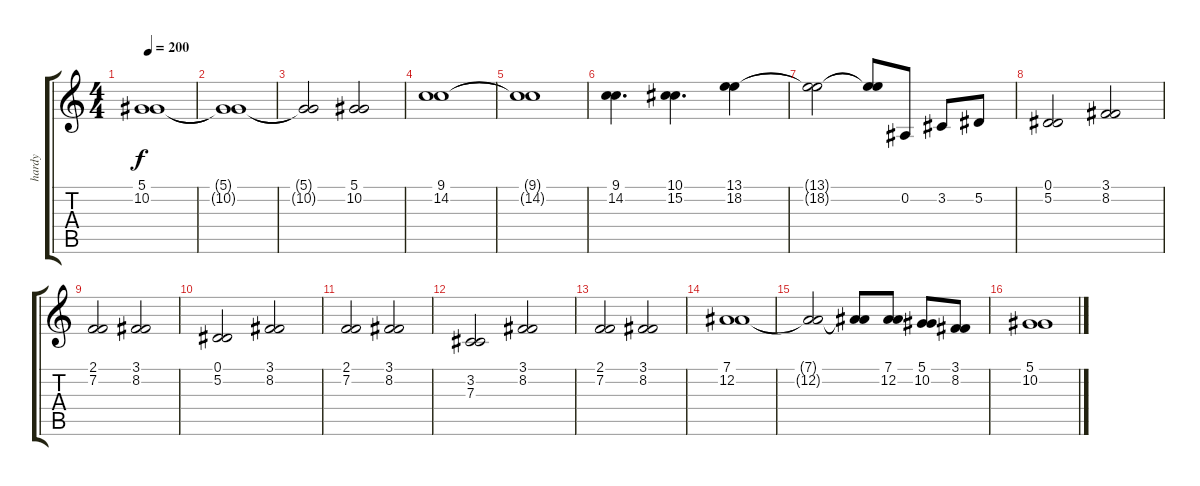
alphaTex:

\track ("hardy" "hardy") {instrument trumpet}
\staff {score tabs}
\tuning (Eb4 Bb3 Gb3 Db3 Ab2 Eb2) {hide}
\ts (4 4)
\tempo 200
\clef g2
\ks c
(5.1{t} 10.2{t}).1{dy f} |
(5.1{t} 10.2{t}).1 |
(5.1{t} 10.2{t}).2 (5.1 10.2).2 |
(9.1 14.2).1 |
(9.1{t} 14.2{t}).1 |
(9.1 14.2).4{d} (10.1 15.2).4{d} (13.1 18.2).4 |
(13.1{t} 18.2{t}).2 (13.1{t} 18.2{t}).8 0.2.8 3.2.8 5.2.8 |
(0.1 5.2).2 (3.1 8.2).2 |
(2.1 7.2).2 (3.1 8.2).2 |
(0.1 5.2).2 (3.1 8.2).2 |
(2.1 7.2).2 (3.1 8.2).2 |
(3.2 7.3).2 (3.1 8.2).2 |
(2.1 7.2).2 (3.1 8.2).2 |
(7.1 12.2).1 |
(7.1{t} 12.2{t}).2 (7.1{t} 12.2{t}).8 (7.1 12.2).8 (5.1 10.2).8 (3.1 8.2).8 |
(5.1 10.2).1
